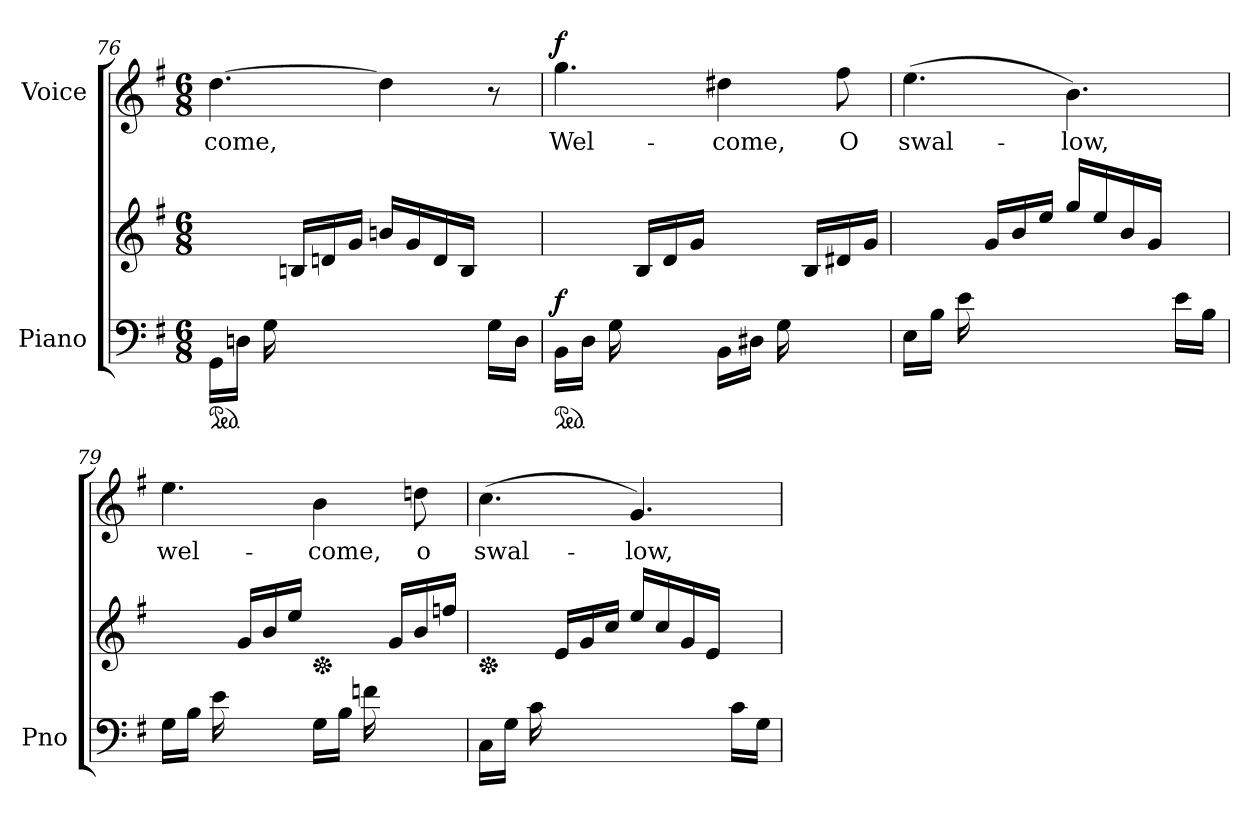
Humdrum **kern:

**kern	**kern	**dynam	**kern	**text	**dynam
*part2	*part2	*part2	*part1	*part1	*part1
*staff3	*staff2	*staff2/3	*staff1	*staff1	*staff1
*I"Piano	*	*	*I"Voice	*	*
*I'Pno	*	*	*	*	*
*clefF4	*clefG2	*	*clefG2	*	*
*k[f#]	*k[f#]	*	*k[f#]	*	*
*M6/8	*M6/8	*	*M6/8	*	*
*ped	*	*	*	*	*
=76	=76	=76	=76	=76	=76
*	*^	*	*	*	*
!	!	!	!	!	!LO:LY:b	!
16GG\LL	2.ryy	8.ryy	.	[4.dd\	-come,	.
16Dn\JJ	.	.	.	.	.	.
16G\	.	.	.	.	.	.
4..ryy	.	16Bn/LL	.	.	.	.
.	.	16dn/	.	.	.	.
.	.	16g/JJ	.	.	.	.
.	.	16bn/LL	.	4dd\]	.	.
.	.	16g/	.	.	.	.
.	.	16d/	.	.	.	.
.	.	16B/JJ	.	.	.	.
16G\LL	.	8ryy	.	8r	.	.
16D\JJ	.	.	.	.	.	.
!!LO:LB:g=z
=77	=77	=77	=77	=77	=77	=77
*ped	*	*	*	*	*	*
!	!	!	!LO:DY:a=2	!	!LO:LY:b	!LO:DY:a
(16BB\LL	2.ryy	8.ryy	f	4.gg\	Wel-	f
16D\JJ	.	.	.	.	.	.
16G\	.	.	.	.	.	.
8.ryy	.	16B/LL	.	.	.	.
.	.	16d/	.	.	.	.
.	.	16g/JJ)	.	.	.	.
!	!	!	!	!	!LO:LY:b	!
(16BB\LL	.	8.ryy	.	4dd#X\	-come,	.
16D#X\JJ	.	.	.	.	.	.
16G\	.	.	.	.	.	.
8.ryy	.	16B/LL	.	.	.	.
!	!	!	!	!	!LO:LY:b	!
.	.	16d#X/	.	8ff#\	O	.
.	.	16g/JJ)	.	.	.	.
!!LO:LB:g=z
=78	=78	=78	=78	=78	=78	=78
!	!	!	!	!	!LO:LY:b	!
16E\LL	2.ryy	8.ryy	.	(4.ee\	swal-	.
16B\JJ	.	.	.	.	.	.
16e\	.	.	.	.	.	.
4..ryy	.	16g/LL	.	.	.	.
.	.	16b/	.	.	.	.
.	.	16ee/JJ	.	.	.	.
!	!	!	!	!	!LO:LY:b	!
.	.	16gg/LL	.	4.b\)	-low,	.
.	.	16ee/	.	.	.	.
.	.	16b/	.	.	.	.
.	.	16g/JJ	.	.	.	.
16e\LL	.	8ryy	.	.	.	.
16B\JJ	.	.	.	.	.	.
=79	=79	=79	=79	=79	=79	=79
!	!	!	!	!	!LO:LY:b	!
(16G\LL	2.ryy	8.ryy	.	4.ee\	wel-	.
16B\JJ	.	.	.	.	.	.
16e\	.	.	.	.	.	.
8.ryy	.	16g/LL	.	.	.	.
.	.	16b/	.	.	.	.
.	.	16ee/JJ)	.	.	.	.
*	*Xped	*	*	*	*	*
!	!	!	!	!	!LO:LY:b	!
(16G\LL	.	8.ryy	.	4b\	-come,	.
16B\JJ	.	.	.	.	.	.
16fn\	.	.	.	.	.	.
8.ryy	.	16g/LL	.	.	.	.
!	!	!	!	!	!LO:LY:b	!
.	.	16b/	.	8ddn\	o	.
.	.	16ffn/JJ)	.	.	.	.
!!LO:PB:g=z
=80	=80	=80	=80	=80	=80	=80
*	*Xped	*	*	*	*	*
!	!	!	!	!	!LO:LY:b	!
16C\LL	2.ryy	8.ryy	.	(4.cc\	swal-	.
16G\JJ	.	.	.	.	.	.
16c\	.	.	.	.	.	.
4..ryy	.	16e/LL	.	.	.	.
.	.	16g/	.	.	.	.
.	.	16cc/JJ	.	.	.	.
!	!	!	!	!	!LO:LY:b	!
.	.	16ee/LL	.	4.g/)	-low,	.
.	.	16cc/	.	.	.	.
.	.	16g/	.	.	.	.
.	.	16e/JJ	.	.	.	.
16c\LL	.	8ryy	.	.	.	.
16G\JJ	.	.	.	.	.	.
*	*v	*v	*	*	*	*
=	=	=	=	=	=
*-	*-	*-	*-	*-	*-
